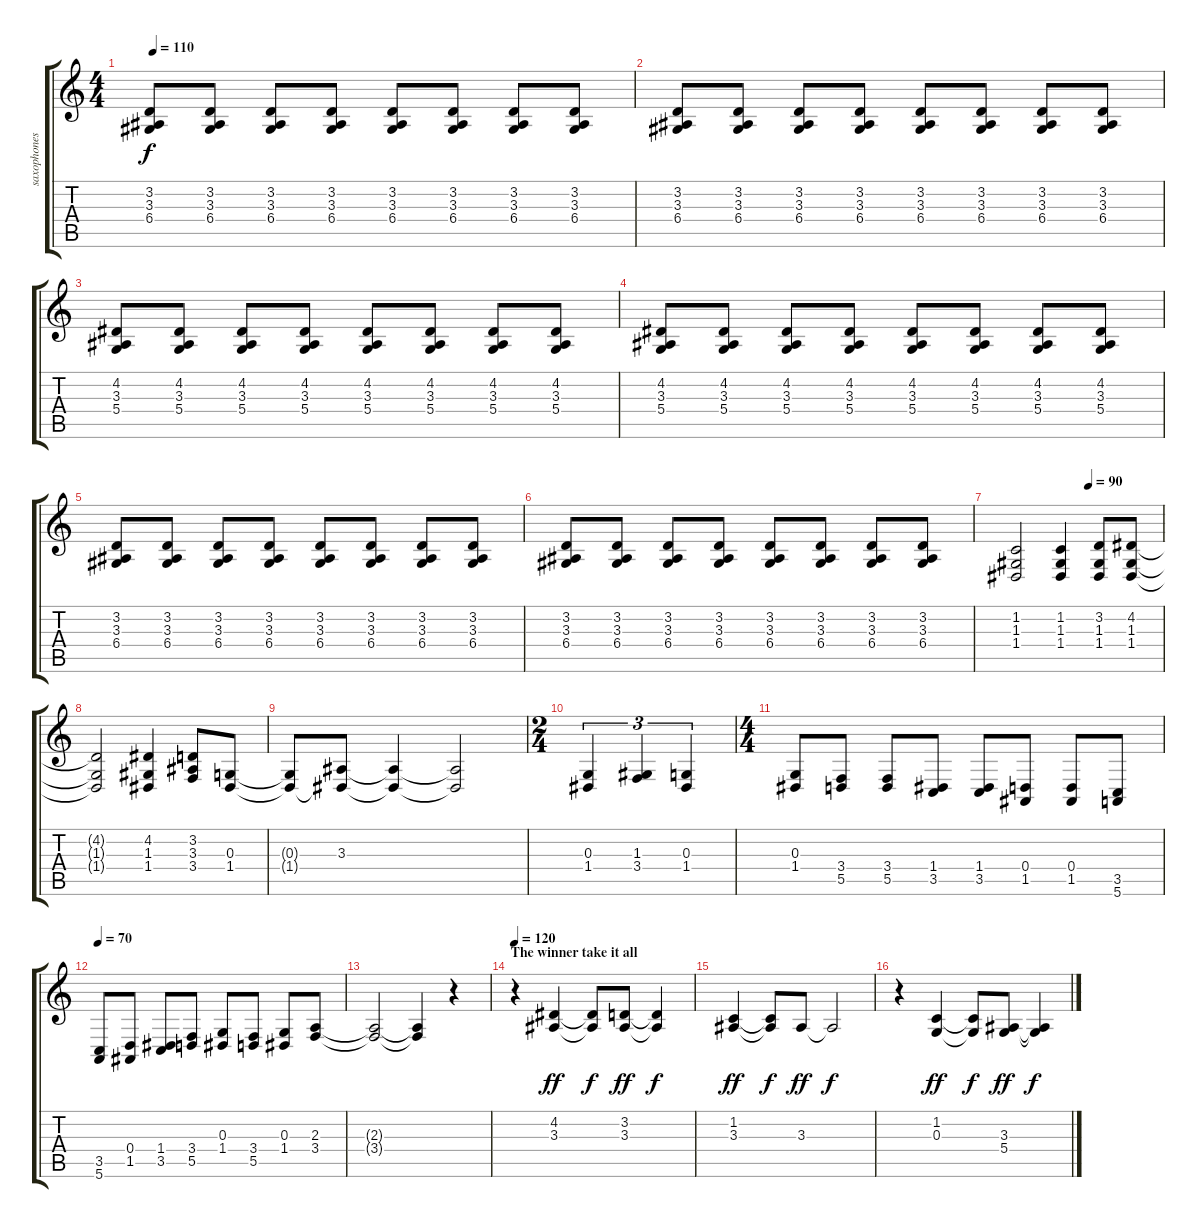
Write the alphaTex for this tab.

\track ("saxophones" "saxophones") {instrument tenorsax}
\staff {score tabs}
\tuning (E4 B3 G3 D3 A2 E2) {hide}
\ts (4 4)
\tempo 110
\clef g2
\ks c
(3.2 3.3 6.4).8{dy f} (3.2 3.3 6.4).8 (3.2 3.3 6.4).8 (3.2 3.3 6.4).8 (3.2 3.3 6.4).8 (3.2 3.3 6.4).8 (3.2 3.3 6.4).8 (3.2 3.3 6.4).8 |
(3.2 3.3 6.4).8 (3.2 3.3 6.4).8 (3.2 3.3 6.4).8 (3.2 3.3 6.4).8 (3.2 3.3 6.4).8 (3.2 3.3 6.4).8 (3.2 3.3 6.4).8 (3.2 3.3 6.4).8 |
(4.2 3.3 5.4).8 (4.2 3.3 5.4).8 (4.2 3.3 5.4).8 (4.2 3.3 5.4).8 (4.2 3.3 5.4).8 (4.2 3.3 5.4).8 (4.2 3.3 5.4).8 (4.2 3.3 5.4).8 |
(4.2 3.3 5.4).8 (4.2 3.3 5.4).8 (4.2 3.3 5.4).8 (4.2 3.3 5.4).8 (4.2 3.3 5.4).8 (4.2 3.3 5.4).8 (4.2 3.3 5.4).8 (4.2 3.3 5.4).8 |
(3.2 3.3 6.4).8 (3.2 3.3 6.4).8 (3.2 3.3 6.4).8 (3.2 3.3 6.4).8 (3.2 3.3 6.4).8 (3.2 3.3 6.4).8 (3.2 3.3 6.4).8 (3.2 3.3 6.4).8 |
(3.2 3.3 6.4).8 (3.2 3.3 6.4).8 (3.2 3.3 6.4).8 (3.2 3.3 6.4).8 (3.2 3.3 6.4).8 (3.2 3.3 6.4).8 (3.2 3.3 6.4).8 (3.2 3.3 6.4).8 |
\tempo (90 0.5)
(1.2 1.3 1.4).2{volume 16} (1.2 1.3 1.4).4 (3.2 1.3 1.4).8 (4.2 1.3 1.4).8 |
(4.2{t} 1.3{t} 1.4{t}).2 (4.2 1.3 1.4).4 (3.2 3.3 3.4).8 (0.3 1.4).8 |
(0.3{t} 1.4{t}).8 (3.3 1.4{t}).8 (3.3{t} 1.4{t}).4 (3.3{t} 1.4{t}).2 |
\ts (2 4)
(0.3 1.4).4{tu (3 2)} (1.3 3.4).4{tu (3 2)} (0.3 1.4).4{tu (3 2)} |
\ts (4 4)
(0.3 1.4).8 (3.4 5.5).8 (3.4 5.5).8 (1.4 3.5).8 (1.4 3.5).8 (0.4 1.5).8 (0.4 1.5).8 (3.5 5.6).8 |
\tempo 70
(3.5 5.6).8 (0.4 1.5).8 (1.4 3.5).8 (3.4 5.5).8 (0.3 1.4).8 (3.4 5.5).8 (0.3 1.4).8 (2.3 3.4).8 |
(2.3{t} 3.4{t}).2 (2.3{t} 3.4{t}).4 r.4 |
\section ("" "The winner take it all")
\tempo 120
r.4 (4.2 3.3).4{dy ff} (4.2{t} 3.3{t}).8{dy f} (3.2 3.3).8{dy ff} (3.2{t} 3.3{t}).4{dy f} |
(1.2 3.3).4{dy ff} (1.2{t} 3.3{t}).8{dy f} 3.3.8{dy ff} 3.3{t}.2{dy f} |
r.4 (1.2 0.3).4{dy ff} (1.2{t} 0.3{t}).8{dy f} (3.3 5.4).8{dy ff} (3.3{t} 5.4{t}).4{dy f}
